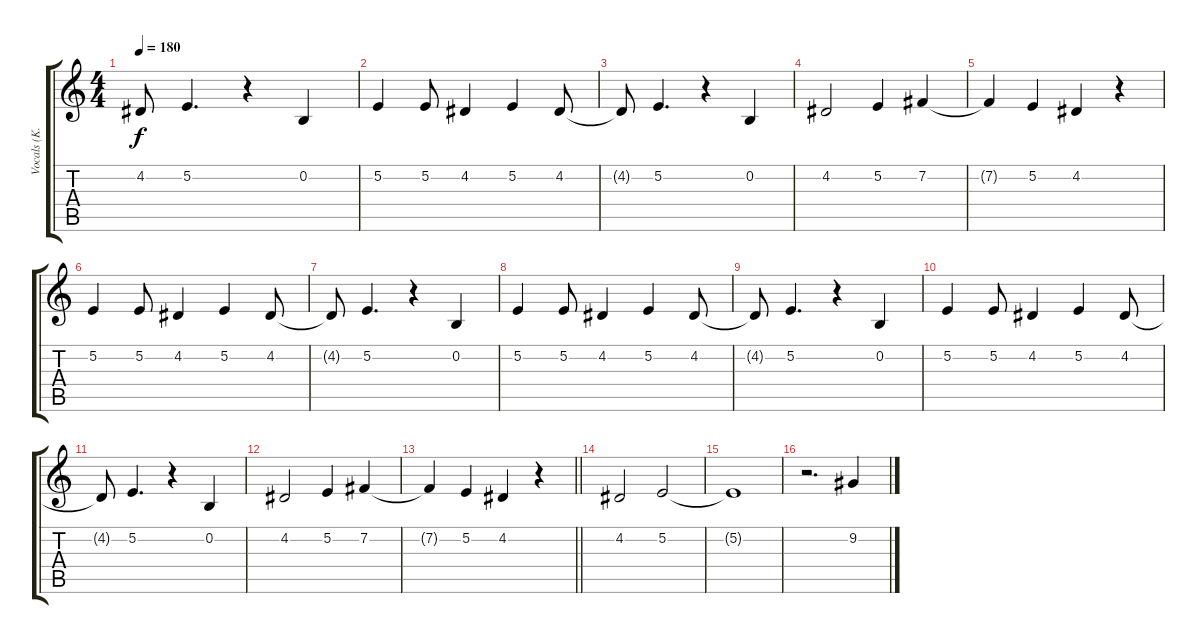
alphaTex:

\track ("Vocals (K.H. Lee)" "Vocals (K.") {instrument flute}
\staff {score tabs}
\tuning (E4 B3 G3 D3 A2 E2) {hide}
\ts (4 4)
\tempo 180
\clef g2
\ks c
4.2{t}.8{dy f} 5.2.4{d} r.4 0.2.4 |
5.2.4 5.2.8 4.2.4 5.2.4 4.2.8 |
4.2{t}.8 5.2.4{d} r.4 0.2.4 |
4.2.2 5.2.4 7.2.4 |
7.2{t}.4 5.2.4 4.2.4 r.4 |
5.2.4 5.2.8 4.2.4 5.2.4 4.2.8 |
4.2{t}.8 5.2.4{d} r.4 0.2.4 |
5.2.4 5.2.8 4.2.4 5.2.4 4.2.8 |
4.2{t}.8 5.2.4{d} r.4 0.2.4 |
5.2.4 5.2.8 4.2.4 5.2.4 4.2.8 |
4.2{t}.8 5.2.4{d} r.4 0.2.4 |
4.2.2 5.2.4 7.2.4 |
\barLineRight lightlight
7.2{t}.4 5.2.4 4.2.4 r.4 |
\section ("" "")
4.2.2 5.2.2 |
5.2{t}.1 |
r.2{d} 9.2.4
